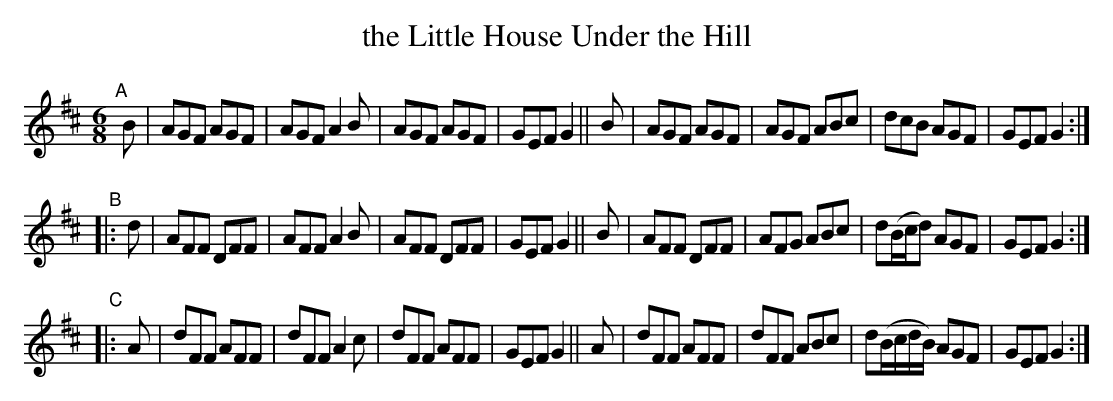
X:1
T: the Little House Under the Hill
M: 6/8
L: 1/8
K: D
"^A"[|]B |\
AGF AGF | AGF A2B | AGF AGF | GEF G2 || B |\
AGF AGF | AGF ABc | dcB AGF | GEF G2 :|
"^B"|: d |\
AFF DFF | AFF A2B | AFF DFF | GEF G2 || B |\
AFF DFF | AFG ABc | d(B/c/d) AGF | GEF G2 :|
"^C"|: A |\
dFF AFF | dFF A2c | dFF AFF | GEF G2 || A |\
dFF AFF | dFF ABc | d(B/c/d/B/) AGF | GEF G2 :|
